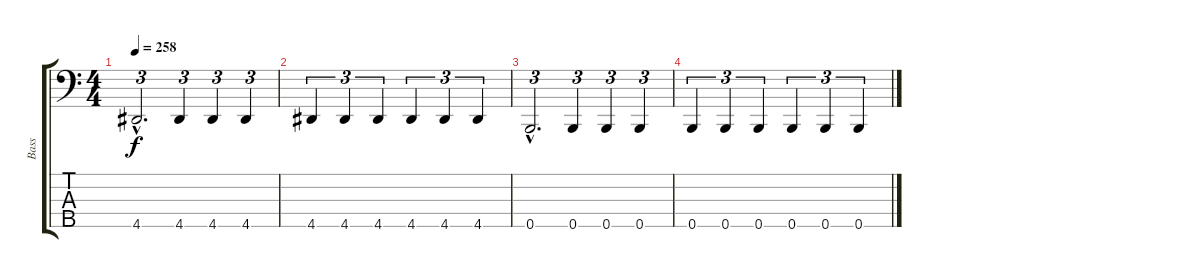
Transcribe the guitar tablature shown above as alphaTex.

\track ("Bass" "Bass") {instrument electricbassfinger}
\staff {score tabs}
\tuning (G2 D2 A1 E1 B0) {hide}
\ts (4 4)
\tempo 258
\clef f4
\ks c
4.5{hac}.2{d tu (3 2) dy f} 4.5.4{tu (3 2)} 4.5.4{tu (3 2)} 4.5.4{tu (3 2)} |
4.5.4{tu (3 2)} 4.5.4{tu (3 2)} 4.5.4{tu (3 2)} 4.5.4{tu (3 2)} 4.5.4{tu (3 2)} 4.5.4{tu (3 2)} |
0.5{hac}.2{d tu (3 2)} 0.5.4{tu (3 2)} 0.5.4{tu (3 2)} 0.5.4{tu (3 2)} |
0.5.4{tu (3 2)} 0.5.4{tu (3 2)} 0.5.4{tu (3 2)} 0.5.4{tu (3 2)} 0.5.4{tu (3 2)} 0.5.4{tu (3 2)}
